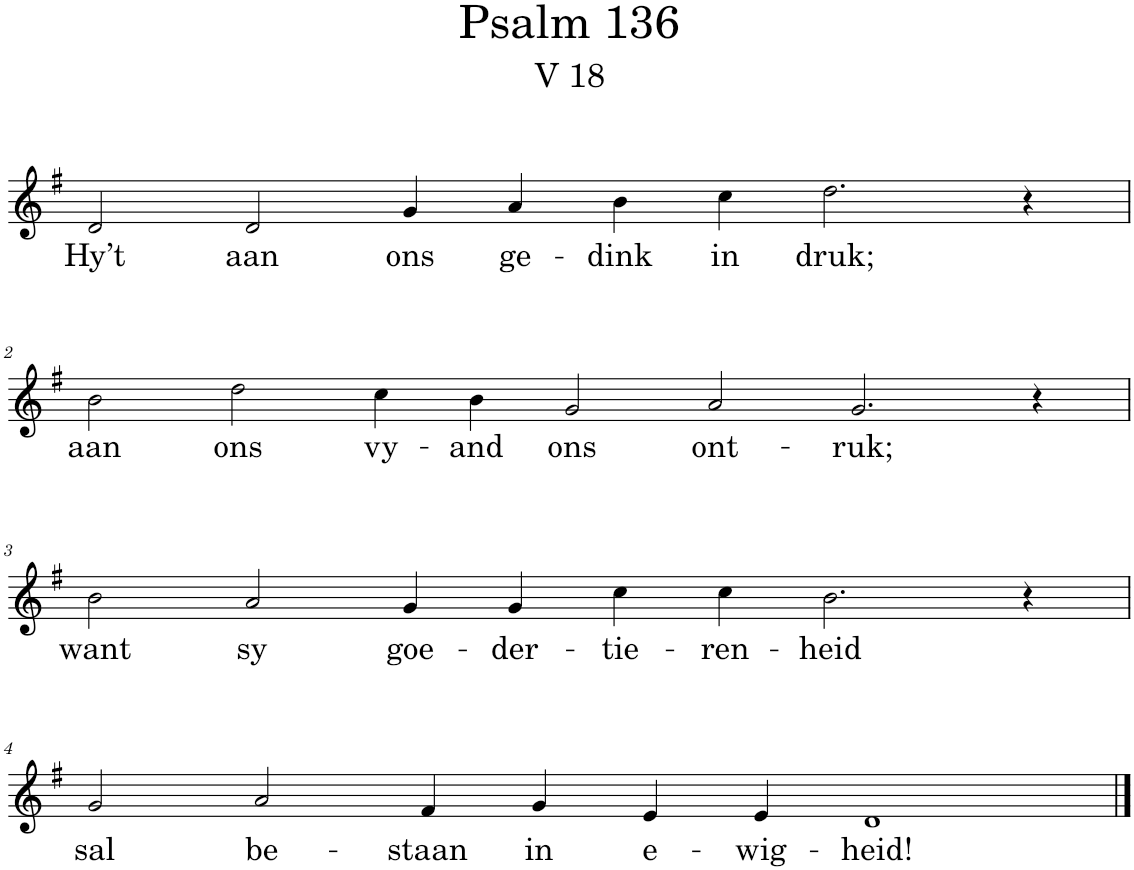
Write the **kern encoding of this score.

**kern	**text
*part1	*part1
*staff1	*staff1
*I"Pipe Organ	*
*I'Org.	*
*clefG2	*
*k[f#]	*
*M12/4	*
=1	=1
!	!LO:LY:b
2d/	Hy’t
!	!LO:LY:b
2d/	aan
!	!LO:LY:b
4g/	ons
!	!LO:LY:b
4a/	ge-
!	!LO:LY:b
4b\	-dink
!	!LO:LY:b
4cc\	in
!	!LO:LY:b
2.dd\	druk;
4r	.
!!LO:LB:g=z
=2	=2
*M14/4	*
!	!LO:LY:b
2b\	aan
!	!LO:LY:b
2dd\	ons
!	!LO:LY:b
4cc\	vy-
!	!LO:LY:b
4b\	-and
!	!LO:LY:b
2g/	ons
!	!LO:LY:b
2a/	ont-
!	!LO:LY:b
2.g/	-ruk;
4r	.
!!LO:LB:g=z
=3	=3
*M12/4	*
!	!LO:LY:b
2b\	want
!	!LO:LY:b
2a/	sy
!	!LO:LY:b
4g/	goe-
!	!LO:LY:b
4g/	-der-
!	!LO:LY:b
4cc\	-tie-
!	!LO:LY:b
4cc\	-ren-
!	!LO:LY:b
2.b\	-heid
4r	.
!!LO:LB:g=z
=4	=4
!	!LO:LY:b
2g/	sal
!	!LO:LY:b
2a/	be-
!	!LO:LY:b
4f#/	-staan
!	!LO:LY:b
4g/	in
!	!LO:LY:b
4e/	e-
!	!LO:LY:b
4e/	-wig-
!	!LO:LY:b
1d	-heid!
==	==
*-	*-
